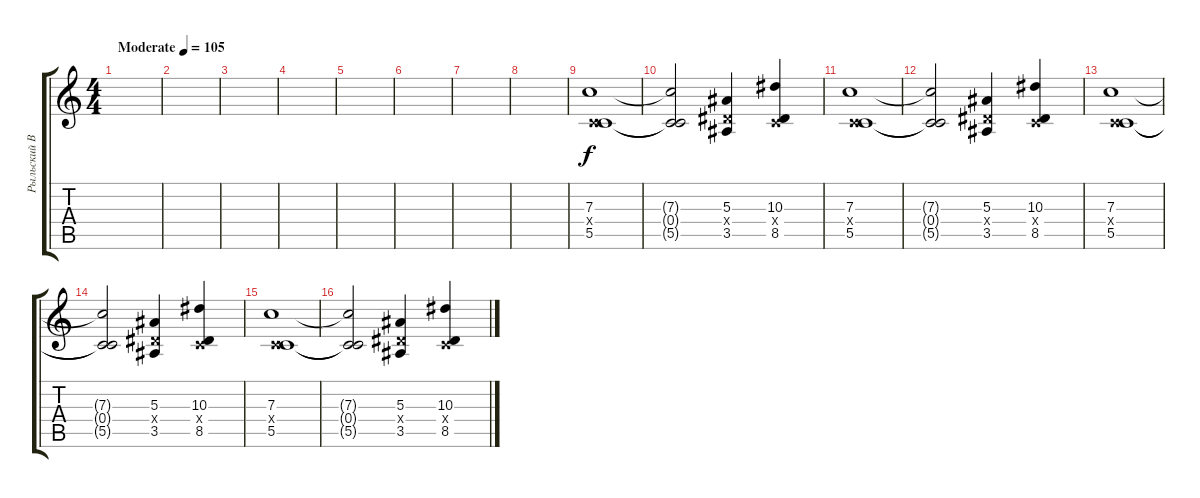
\track ("Рыльский Владислав" "Рыльский В") {instrument distortionguitar}
\staff {score tabs}
\tuning (D4 A3 F3 C3 G2 C2) {hide}
\ts (4 4)
\tempo (105 "Moderate")
\clef g2
\ks c
|
|
|
|
|
|
|
|
(7.3 0.4{x} 5.5).1 |
(7.3{t} 0.4{t} 5.5{t}).2 (5.3 3.4{x} 3.5).4 (10.3 0.4{x} 8.5).4 |
(7.3 0.4{x} 5.5).1 |
(7.3{t} 0.4{t} 5.5{t}).2 (5.3 3.4{x} 3.5).4 (10.3 0.4{x} 8.5).4 |
(7.3 0.4{x} 5.5).1 |
(7.3{t} 0.4{t} 5.5{t}).2 (5.3 3.4{x} 3.5).4 (10.3 0.4{x} 8.5).4 |
(7.3 0.4{x} 5.5).1 |
(7.3{t} 0.4{t} 5.5{t}).2 (5.3 3.4{x} 3.5).4 (10.3 0.4{x} 8.5).4
